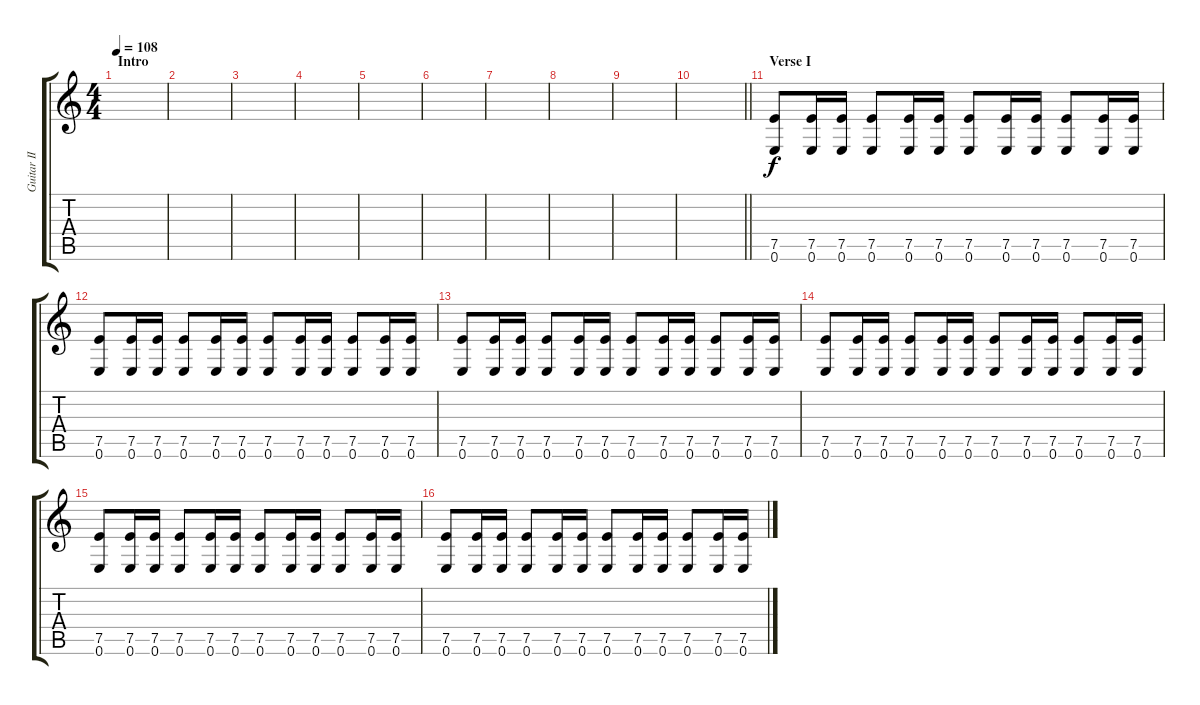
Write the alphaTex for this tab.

\track ("Guitar II" "Guitar II") {instrument distortionguitar}
\staff {score tabs}
\tuning (E4 B3 G3 D3 A2 E2) {hide}
\ts (4 4)
\section ("" "Intro ")
\tempo 108
\clef g2
\ks c
|
|
|
|
|
|
|
|
|
\barLineRight lightlight
|
\section ("" "Verse I")
(7.5 0.6).8{volume 12} (7.5 0.6).16 (7.5 0.6).16 (7.5 0.6).8 (7.5 0.6).16 (7.5 0.6).16 (7.5 0.6).8 (7.5 0.6).16 (7.5 0.6).16 (7.5 0.6).8 (7.5 0.6).16 (7.5 0.6).16 |
(7.5 0.6).8 (7.5 0.6).16 (7.5 0.6).16 (7.5 0.6).8 (7.5 0.6).16 (7.5 0.6).16 (7.5 0.6).8 (7.5 0.6).16 (7.5 0.6).16 (7.5 0.6).8 (7.5 0.6).16 (7.5 0.6).16 |
(7.5 0.6).8 (7.5 0.6).16 (7.5 0.6).16 (7.5 0.6).8 (7.5 0.6).16 (7.5 0.6).16 (7.5 0.6).8 (7.5 0.6).16 (7.5 0.6).16 (7.5 0.6).8 (7.5 0.6).16 (7.5 0.6).16 |
(7.5 0.6).8 (7.5 0.6).16 (7.5 0.6).16 (7.5 0.6).8 (7.5 0.6).16 (7.5 0.6).16 (7.5 0.6).8 (7.5 0.6).16 (7.5 0.6).16 (7.5 0.6).8 (7.5 0.6).16 (7.5 0.6).16 |
(7.5 0.6).8 (7.5 0.6).16 (7.5 0.6).16 (7.5 0.6).8 (7.5 0.6).16 (7.5 0.6).16 (7.5 0.6).8 (7.5 0.6).16 (7.5 0.6).16 (7.5 0.6).8 (7.5 0.6).16 (7.5 0.6).16 |
(7.5 0.6).8 (7.5 0.6).16 (7.5 0.6).16 (7.5 0.6).8 (7.5 0.6).16 (7.5 0.6).16 (7.5 0.6).8 (7.5 0.6).16 (7.5 0.6).16 (7.5 0.6).8 (7.5 0.6).16 (7.5 0.6).16
